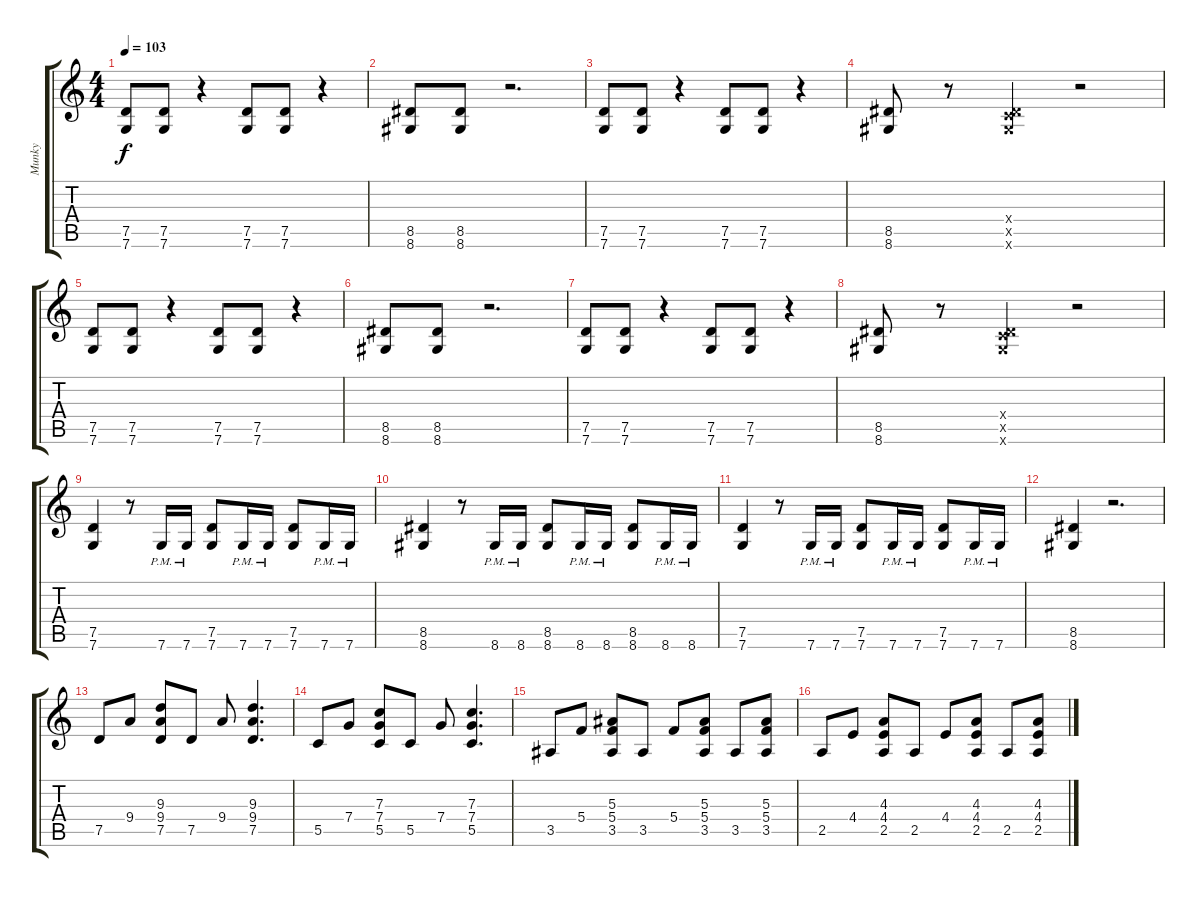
\track ("Munky" "Munky") {instrument distortionguitar}
\staff {score tabs}
\tuning (D4 A3 F3 C3 G2 C2) {hide}
\ts (4 4)
\tempo 103
\clef g2
\ks c
(7.5 7.6).8{dy f volume 8 instrument distortionguitar} (7.5 7.6).8 r.4 (7.5 7.6).8 (7.5 7.6).8 r.4 |
(8.5 8.6).8 (8.5 8.6).8 r.2{d} |
(7.5 7.6).8 (7.5 7.6).8 r.4 (7.5 7.6).8 (7.5 7.6).8 r.4 |
(8.5 8.6).8 r.8 (0.4{x} 8.5{x} 8.6{x}).4 r.2 |
(7.5 7.6).8 (7.5 7.6).8 r.4 (7.5 7.6).8 (7.5 7.6).8 r.4 |
(8.5 8.6).8 (8.5 8.6).8 r.2{d} |
(7.5 7.6).8 (7.5 7.6).8 r.4 (7.5 7.6).8 (7.5 7.6).8 r.4 |
(8.5 8.6).8 r.8 (0.4{x} 8.5{x} 8.6{x}).4 r.2 |
(7.5 7.6).4{volume 13 instrument overdrivenguitar} r.8 7.6{pm}.16 7.6{pm}.16 (7.5 7.6).8 7.6{pm}.16 7.6{pm}.16 (7.5 7.6).8 7.6{pm}.16 7.6{pm}.16 |
(8.5 8.6).4 r.8 8.6{pm}.16 8.6{pm}.16 (8.5 8.6).8 8.6{pm}.16 8.6{pm}.16 (8.5 8.6).8 8.6{pm}.16 8.6{pm}.16 |
(7.5 7.6).4 r.8 7.6{pm}.16 7.6{pm}.16 (7.5 7.6).8 7.6{pm}.16 7.6{pm}.16 (7.5 7.6).8 7.6{pm}.16 7.6{pm}.16 |
(8.5 8.6).4 r.2{d} |
7.5.8{instrument electricguitarclean} 9.4.8 (9.3 9.4 7.5).8 7.5.8 9.4.8 (9.3 9.4 7.5).4{d} |
5.5.8 7.4.8 (7.3 7.4 5.5).8 5.5.8 7.4.8 (7.3 7.4 5.5).4{d} |
3.5.8 5.4.8 (5.3 5.4 3.5).8 3.5.8 5.4.8 (5.3 5.4 3.5).8 3.5.8 (5.3 5.4 3.5).8 |
2.5.8 4.4.8 (4.3 4.4 2.5).8 2.5.8 4.4.8 (4.3 4.4 2.5).8 2.5.8 (4.3 4.4 2.5).8
